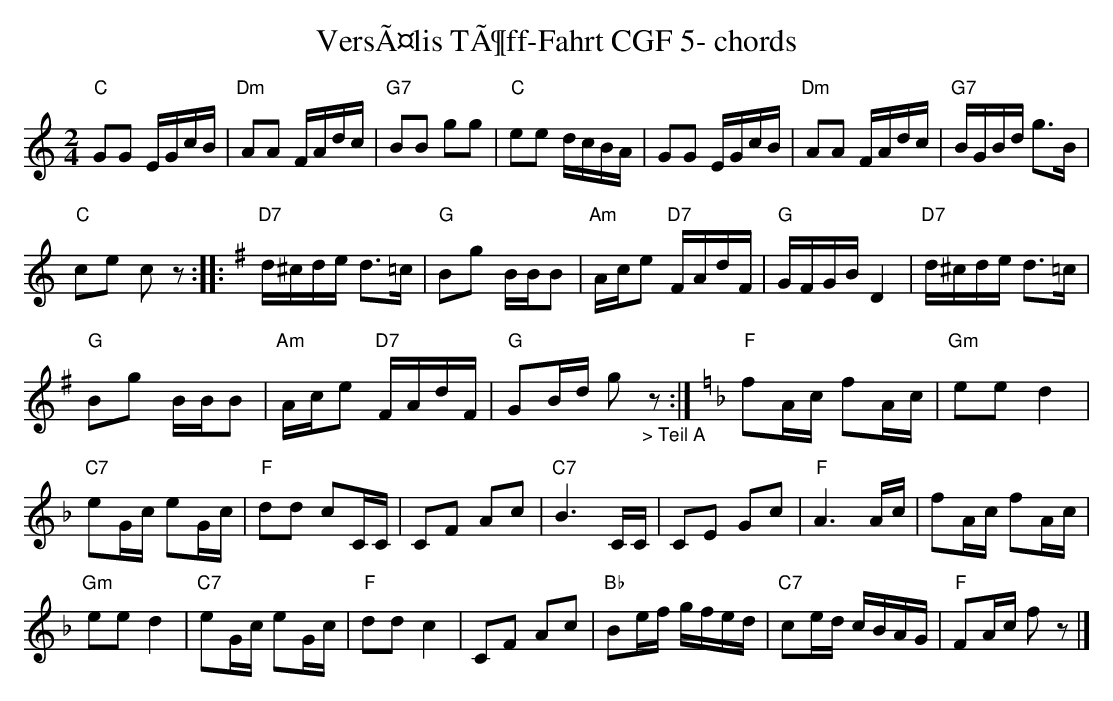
X:1
T:VersÃ¤lis TÃ¶ff-Fahrt CGF 5- chords
M:2/4
L:1/16
K:Cmaj%%MIDI gchordon
"C"G2G2 EGcB | "Dm"A2A2 FAdc | "G7"B2B2 g2g2 | "C"e2e2 dcBA | G2G2 EGcB | "Dm"A2A2 FAdc | "G7"BGBd g3B |
"C"c2e2 c2z2 :: [K:Gmaj] "D7"d^cde d3=c | "G"B2g2 BBB2 | "Am"Ace2 "D7"FAdF | "G"GFGB D4 | "D7"d^cde d3=c |
"G"B2g2 BBB2 | "Am"Ace2 "D7"FAdF | "G"G2Bd g2"_> Teil A"z2 :| [K:Fmaj] "F"f2Ac f2Ac | "Gm"e2e2 d4 |
"C7"e2Gc e2Gc | "F"d2d2 c2CC | C2F2 A2c2 | "C7"B6 CC | C2E2 G2c2 | "F"A6 Ac | f2Ac f2Ac |
"Gm"e2e2 d4 | "C7"e2Gc e2Gc | "F"d2d2 c4 | C2F2 A2c2 | "Bb"B2ef gfed | "C7"c2ed cBAG | "F"F2Ac f2z2 |]
